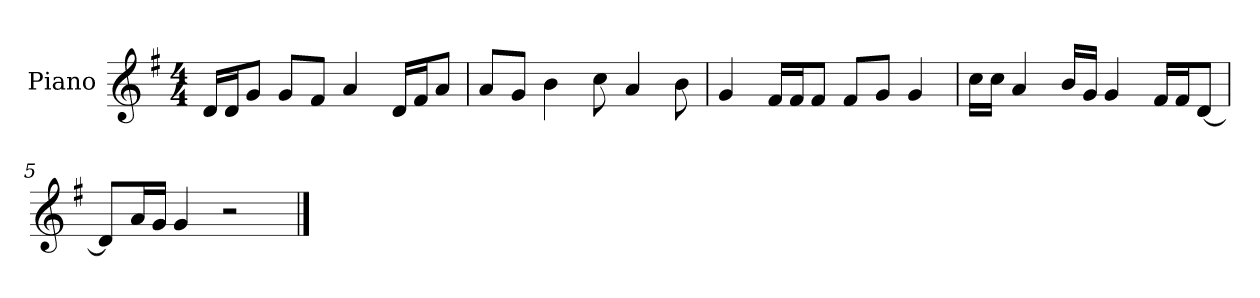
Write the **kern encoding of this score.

**kern
*part1
*staff1
*I"Piano
*I'P-no
*clefG2
*k[f#]
*M4/4
*MM90
=1
16d/LL
16d/J
8g/J
8g/L
8f#/J
4a/
16d/LL
16f#/J
8a/J
=2
8a/L
8g/J
4b\
8cc\
4a/
8b\
=3
4g/
16f#/LL
16f#/J
8f#/J
8f#/L
8g/J
4g/
=4
16cc\LL
16cc\JJ
4a/
16b/LL
16g/JJ
4g/
16f#/LL
16f#/J
[8d/J
=5
8d/L]
16a/L
16g/JJ
4g/
2r
==
*-
